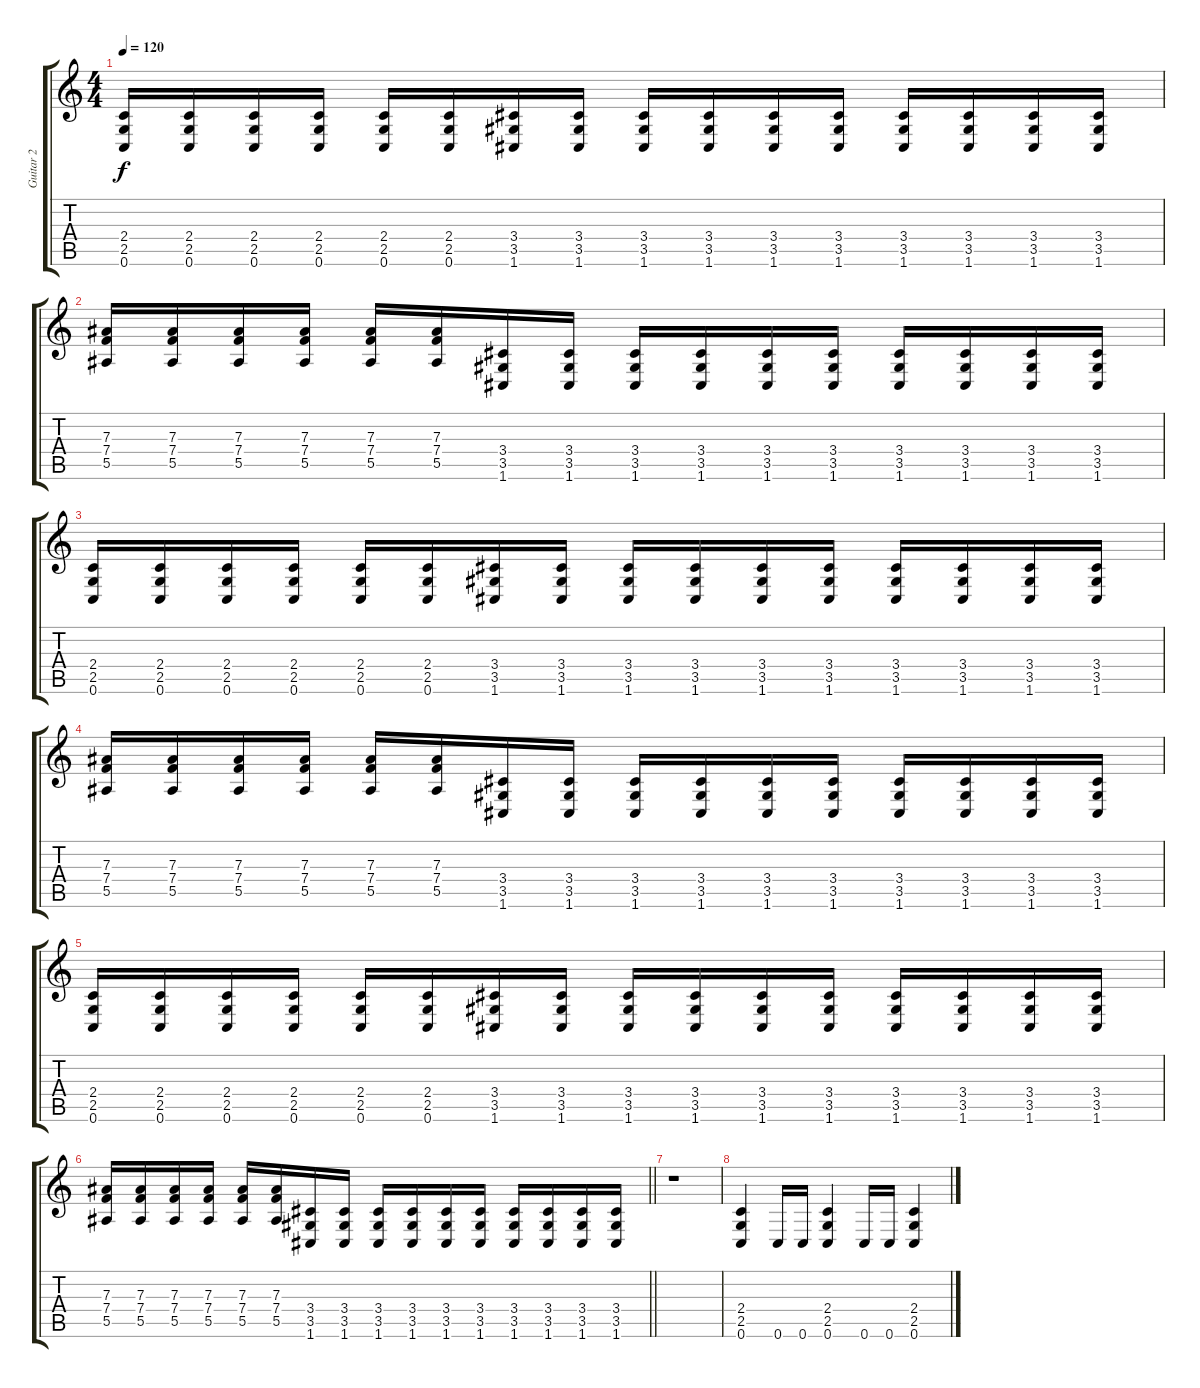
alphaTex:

\track ("Guitar 2" "Guitar 2") {instrument distortionguitar}
\staff {score tabs}
\tuning (C4 G3 Eb3 Bb2 F2 C2) {hide}
\ts (4 4)
\tempo 120
\clef g2
\ks c
(2.4 2.5 0.6).16{dy f} (2.4 2.5 0.6).16 (2.4 2.5 0.6).16 (2.4 2.5 0.6).16 (2.4 2.5 0.6).16 (2.4 2.5 0.6).16 (3.4 3.5 1.6).16 (3.4 3.5 1.6).16 (3.4 3.5 1.6).16 (3.4 3.5 1.6).16 (3.4 3.5 1.6).16 (3.4 3.5 1.6).16 (3.4 3.5 1.6).16 (3.4 3.5 1.6).16 (3.4 3.5 1.6).16 (3.4 3.5 1.6).16 |
(7.3 7.4 5.5).16 (7.3 7.4 5.5).16 (7.3 7.4 5.5).16 (7.3 7.4 5.5).16 (7.3 7.4 5.5).16 (7.3 7.4 5.5).16 (3.4 3.5 1.6).16 (3.4 3.5 1.6).16 (3.4 3.5 1.6).16 (3.4 3.5 1.6).16 (3.4 3.5 1.6).16 (3.4 3.5 1.6).16 (3.4 3.5 1.6).16 (3.4 3.5 1.6).16 (3.4 3.5 1.6).16 (3.4 3.5 1.6).16 |
(2.4 2.5 0.6).16 (2.4 2.5 0.6).16 (2.4 2.5 0.6).16 (2.4 2.5 0.6).16 (2.4 2.5 0.6).16 (2.4 2.5 0.6).16 (3.4 3.5 1.6).16 (3.4 3.5 1.6).16 (3.4 3.5 1.6).16 (3.4 3.5 1.6).16 (3.4 3.5 1.6).16 (3.4 3.5 1.6).16 (3.4 3.5 1.6).16 (3.4 3.5 1.6).16 (3.4 3.5 1.6).16 (3.4 3.5 1.6).16 |
(7.3 7.4 5.5).16 (7.3 7.4 5.5).16 (7.3 7.4 5.5).16 (7.3 7.4 5.5).16 (7.3 7.4 5.5).16 (7.3 7.4 5.5).16 (3.4 3.5 1.6).16 (3.4 3.5 1.6).16 (3.4 3.5 1.6).16 (3.4 3.5 1.6).16 (3.4 3.5 1.6).16 (3.4 3.5 1.6).16 (3.4 3.5 1.6).16 (3.4 3.5 1.6).16 (3.4 3.5 1.6).16 (3.4 3.5 1.6).16 |
(2.4 2.5 0.6).16 (2.4 2.5 0.6).16 (2.4 2.5 0.6).16 (2.4 2.5 0.6).16 (2.4 2.5 0.6).16 (2.4 2.5 0.6).16 (3.4 3.5 1.6).16 (3.4 3.5 1.6).16 (3.4 3.5 1.6).16 (3.4 3.5 1.6).16 (3.4 3.5 1.6).16 (3.4 3.5 1.6).16 (3.4 3.5 1.6).16 (3.4 3.5 1.6).16 (3.4 3.5 1.6).16 (3.4 3.5 1.6).16 |
\barLineRight lightlight
(7.3 7.4 5.5).16 (7.3 7.4 5.5).16 (7.3 7.4 5.5).16 (7.3 7.4 5.5).16 (7.3 7.4 5.5).16 (7.3 7.4 5.5).16 (3.4 3.5 1.6).16 (3.4 3.5 1.6).16 (3.4 3.5 1.6).16 (3.4 3.5 1.6).16 (3.4 3.5 1.6).16 (3.4 3.5 1.6).16 (3.4 3.5 1.6).16 (3.4 3.5 1.6).16 (3.4 3.5 1.6).16 (3.4 3.5 1.6).16 |
\section ("" "")
r.1 |
(2.4 2.5 0.6).4 0.6.16 0.6.16 (2.4 2.5 0.6).4 0.6.16 0.6.16 (2.4 2.5 0.6).4
